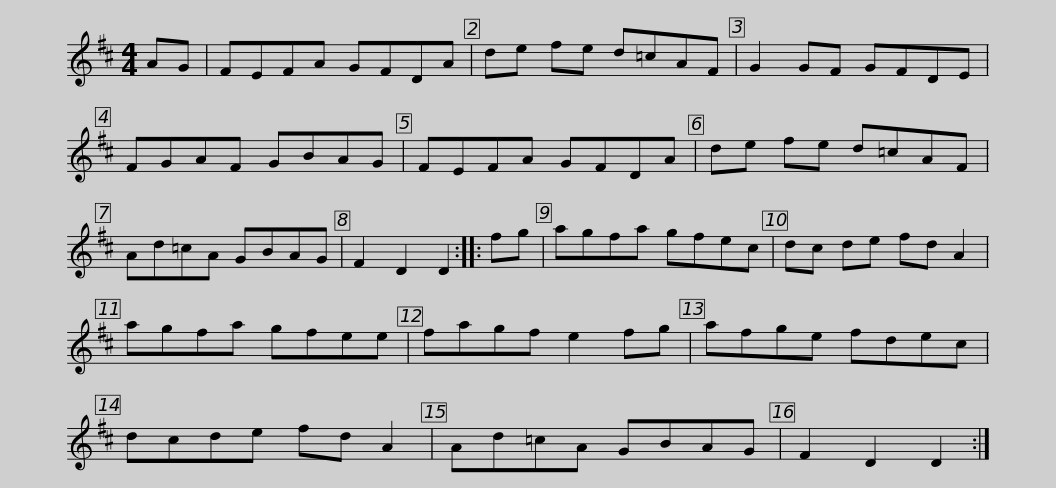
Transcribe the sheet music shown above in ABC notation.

X:1
L:1/8
M:4/4
I:linebreak $
K:D
V:1 treble
V:1
 AG | FEFA GFDA | de fe d=cAF | G2 GF GFDE | FGAF GBAG |$ %5
 FEFA GFDA | de fe d=cAF | Ad=cA GBAG | F2 D2 D2 ::$ fg | %10
 agfa gfec | dc de fd A2 | agfa gfee | fagf e2 fg |$ afge fdec | %15
 dcde fd A2 | Ad=cA GBAG | F2 D2 D2 :| %18
